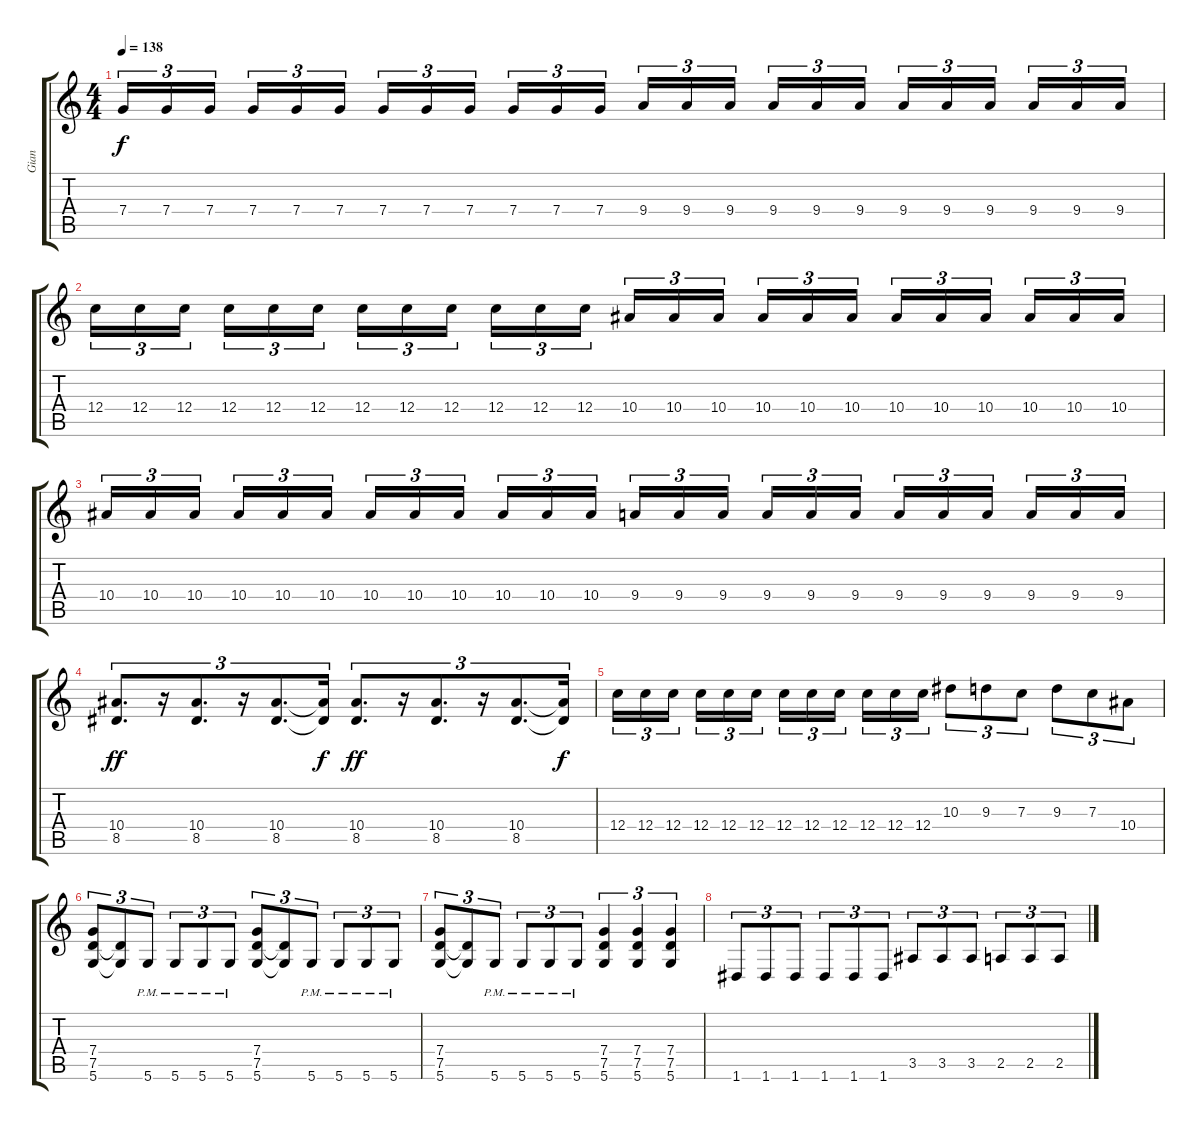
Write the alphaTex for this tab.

\track ("Gian" "Gian") {instrument distortionguitar}
\staff {score tabs}
\tuning (D4 A3 F3 C3 G2 D2) {hide}
\ts (4 4)
\tempo 138
\clef g2
\ks c
7.4.16{tu (3 2) dy f} 7.4.16{tu (3 2)} 7.4.16{tu (3 2) beam splitsecondary} 7.4.16{tu (3 2)} 7.4.16{tu (3 2)} 7.4.16{tu (3 2)} 7.4.16{tu (3 2)} 7.4.16{tu (3 2)} 7.4.16{tu (3 2) beam splitsecondary} 7.4.16{tu (3 2)} 7.4.16{tu (3 2)} 7.4.16{tu (3 2)} 9.4.16{tu (3 2)} 9.4.16{tu (3 2)} 9.4.16{tu (3 2) beam splitsecondary} 9.4.16{tu (3 2)} 9.4.16{tu (3 2)} 9.4.16{tu (3 2)} 9.4.16{tu (3 2)} 9.4.16{tu (3 2)} 9.4.16{tu (3 2) beam splitsecondary} 9.4.16{tu (3 2)} 9.4.16{tu (3 2)} 9.4.16{tu (3 2)} |
12.4.16{tu (3 2)} 12.4.16{tu (3 2)} 12.4.16{tu (3 2) beam splitsecondary} 12.4.16{tu (3 2)} 12.4.16{tu (3 2)} 12.4.16{tu (3 2)} 12.4.16{tu (3 2)} 12.4.16{tu (3 2)} 12.4.16{tu (3 2) beam splitsecondary} 12.4.16{tu (3 2)} 12.4.16{tu (3 2)} 12.4.16{tu (3 2)} 10.4.16{tu (3 2)} 10.4.16{tu (3 2)} 10.4.16{tu (3 2) beam splitsecondary} 10.4.16{tu (3 2)} 10.4.16{tu (3 2)} 10.4.16{tu (3 2)} 10.4.16{tu (3 2)} 10.4.16{tu (3 2)} 10.4.16{tu (3 2) beam splitsecondary} 10.4.16{tu (3 2)} 10.4.16{tu (3 2)} 10.4.16{tu (3 2)} |
10.4.16{tu (3 2)} 10.4.16{tu (3 2)} 10.4.16{tu (3 2) beam splitsecondary} 10.4.16{tu (3 2)} 10.4.16{tu (3 2)} 10.4.16{tu (3 2)} 10.4.16{tu (3 2)} 10.4.16{tu (3 2)} 10.4.16{tu (3 2) beam splitsecondary} 10.4.16{tu (3 2)} 10.4.16{tu (3 2)} 10.4.16{tu (3 2)} 9.4.16{tu (3 2)} 9.4.16{tu (3 2)} 9.4.16{tu (3 2) beam splitsecondary} 9.4.16{tu (3 2)} 9.4.16{tu (3 2)} 9.4.16{tu (3 2)} 9.4.16{tu (3 2)} 9.4.16{tu (3 2)} 9.4.16{tu (3 2) beam splitsecondary} 9.4.16{tu (3 2)} 9.4.16{tu (3 2)} 9.4.16{tu (3 2)} |
(10.4 8.5).8{d tu (3 2) dy ff} r.16{tu (3 2)} (10.4 8.5).8{d tu (3 2)} r.16{tu (3 2)} (10.4 8.5).8{d tu (3 2)} (10.4{t} 8.5{t}).16{tu (3 2) dy f} (10.4 8.5).8{d tu (3 2) dy ff} r.16{tu (3 2)} (10.4 8.5).8{d tu (3 2)} r.16{tu (3 2)} (10.4 8.5).8{d tu (3 2)} (10.4{t} 8.5{t}).16{tu (3 2) dy f} |
12.4.16{tu (3 2)} 12.4.16{tu (3 2)} 12.4.16{tu (3 2) beam splitsecondary} 12.4.16{tu (3 2)} 12.4.16{tu (3 2)} 12.4.16{tu (3 2)} 12.4.16{tu (3 2)} 12.4.16{tu (3 2)} 12.4.16{tu (3 2) beam splitsecondary} 12.4.16{tu (3 2)} 12.4.16{tu (3 2)} 12.4.16{tu (3 2)} 10.3.8{tu (3 2)} 9.3.8{tu (3 2)} 7.3.8{tu (3 2)} 9.3.8{tu (3 2)} 7.3.8{tu (3 2)} 10.4.8{tu (3 2)} |
(7.4 7.5 5.6).8{tu (3 2)} (7.5{t} 5.6{t}).8{tu (3 2)} 5.6{pm}.8{tu (3 2)} 5.6{pm}.8{tu (3 2)} 5.6{pm}.8{tu (3 2)} 5.6{pm}.8{tu (3 2)} (7.4 7.5 5.6).8{tu (3 2)} (7.5{t} 5.6{t}).8{tu (3 2)} 5.6{pm}.8{tu (3 2)} 5.6{pm}.8{tu (3 2)} 5.6{pm}.8{tu (3 2)} 5.6{pm}.8{tu (3 2)} |
(7.4 7.5 5.6).8{tu (3 2)} (7.5{t} 5.6{t}).8{tu (3 2)} 5.6{pm}.8{tu (3 2)} 5.6{pm}.8{tu (3 2)} 5.6{pm}.8{tu (3 2)} 5.6{pm}.8{tu (3 2)} (7.4 7.5 5.6).4{tu (3 2)} (7.4 7.5 5.6).4{tu (3 2)} (7.4 7.5 5.6).4{tu (3 2)} |
1.6.8{tu (3 2)} 1.6.8{tu (3 2)} 1.6.8{tu (3 2)} 1.6.8{tu (3 2)} 1.6.8{tu (3 2)} 1.6.8{tu (3 2)} 3.5.8{tu (3 2)} 3.5.8{tu (3 2)} 3.5.8{tu (3 2)} 2.5.8{tu (3 2)} 2.5.8{tu (3 2)} 2.5.8{tu (3 2)}
